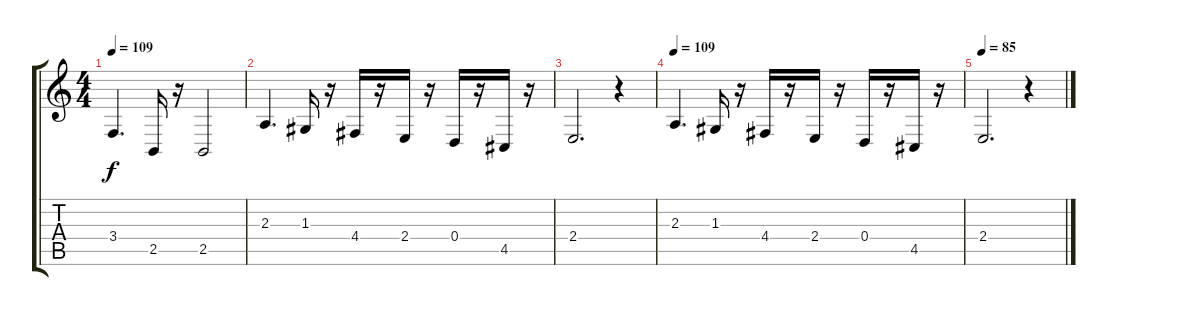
\track "" {instrument frenchhorn}
\staff {score tabs}
\tuning (E4 B3 G3 D3 A2 E2) {hide}
\ts (4 4)
\tempo 109
\clef g2
\ks c
3.4.4{d dy f} 2.5.16 r.16 2.5.2 |
2.3.4{d} 1.3.16 r.16 4.4.16 r.16 2.4.16 r.16 0.4.16 r.16 4.5.16 r.16 |
2.4.2{d} r.4 |
\tempo 109
2.3.4{d} 1.3.16 r.16 4.4.16 r.16 2.4.16 r.16 0.4.16 r.16 4.5.16 r.16 |
\tempo 85
2.4.2{d} r.4
